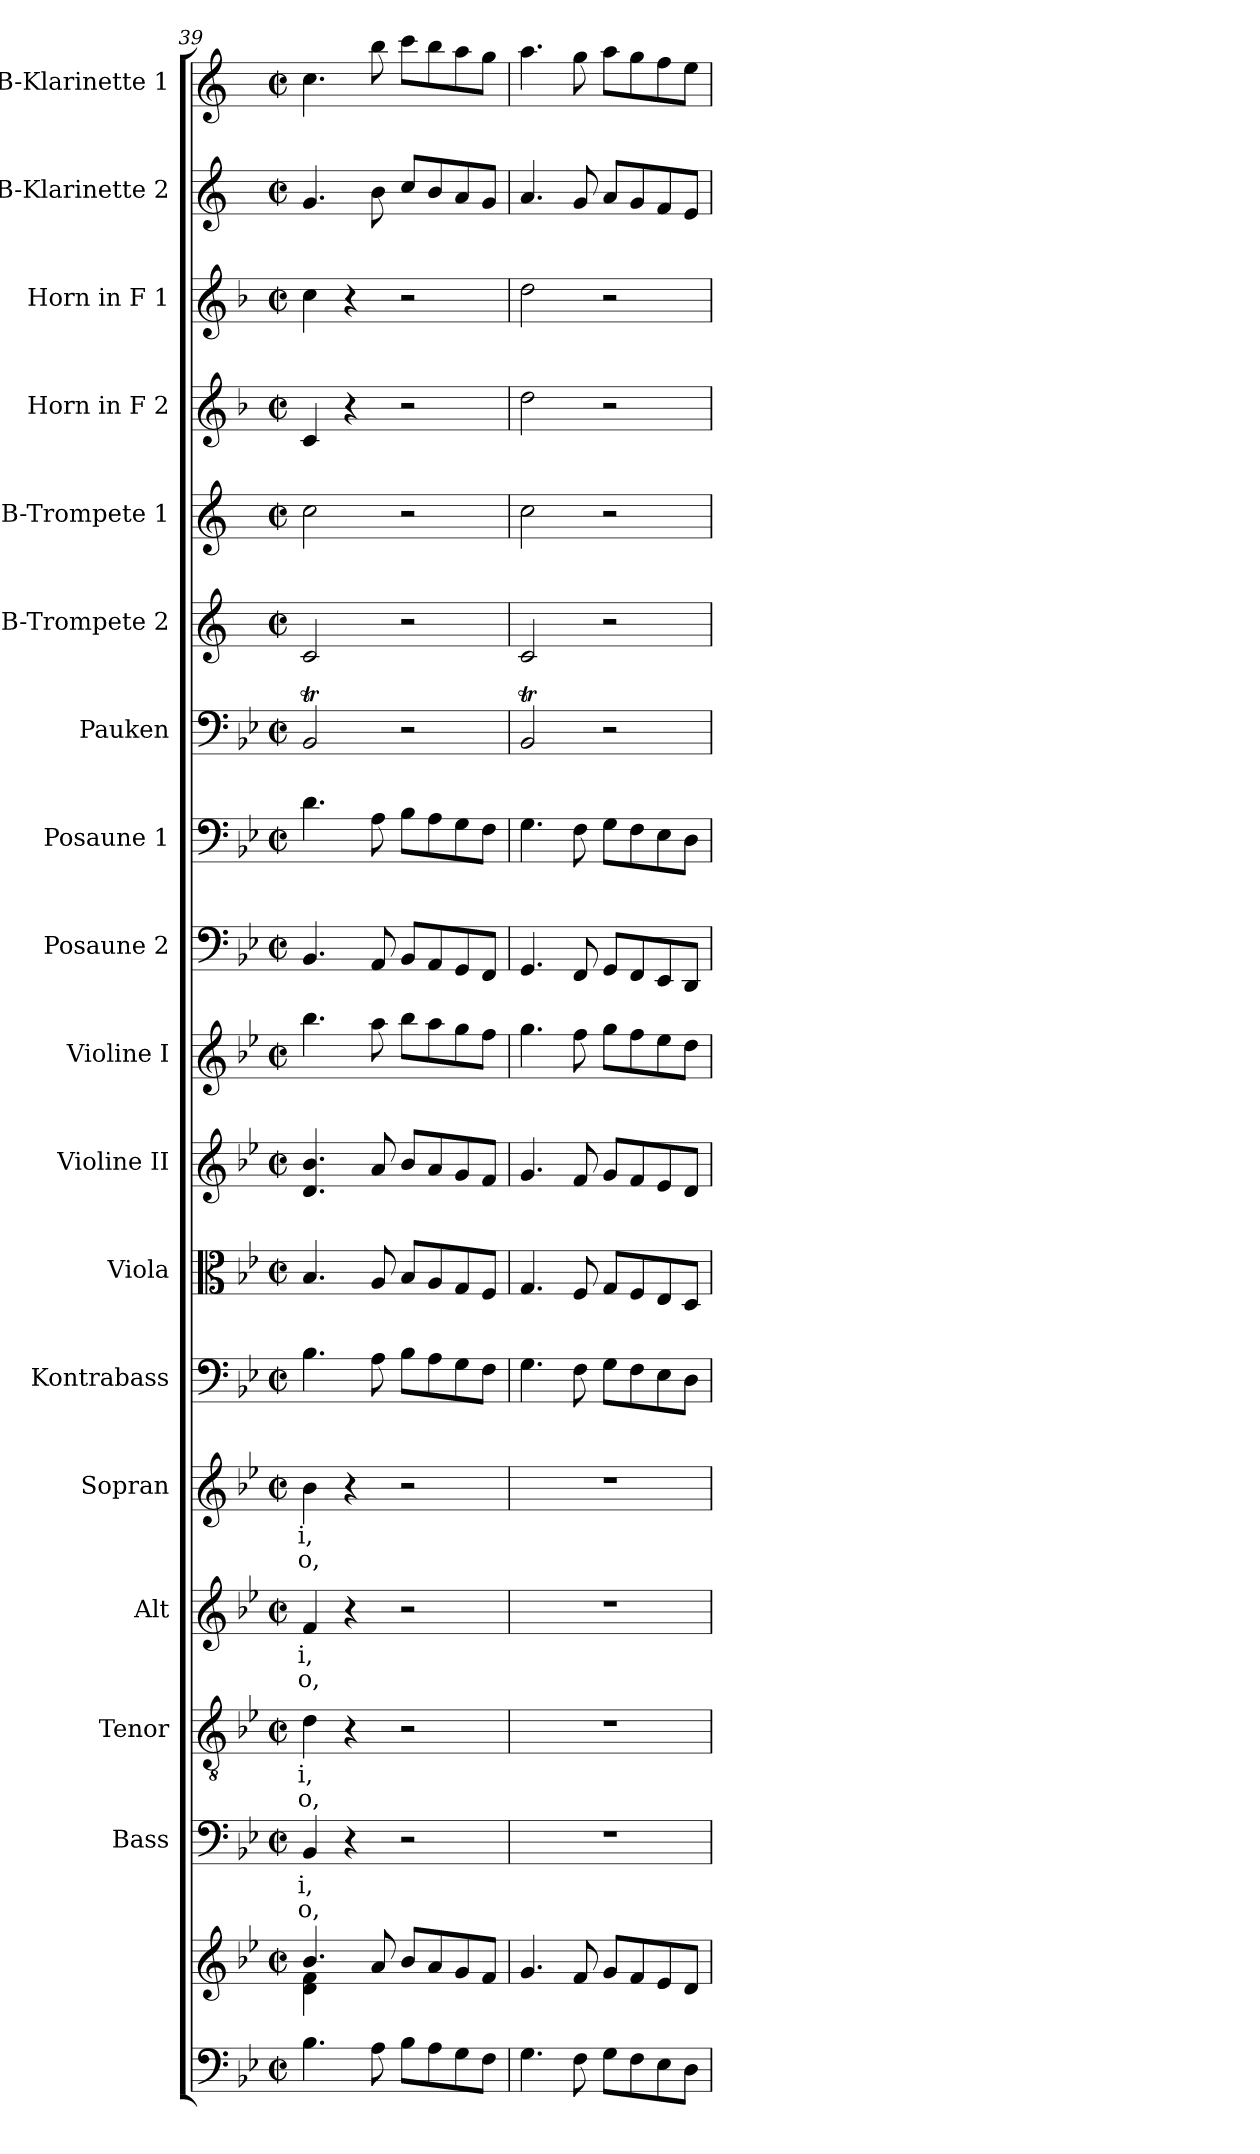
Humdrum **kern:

**kern	**kern	**kern	**text	**text	**kern	**text	**text	**kern	**text	**text	**kern	**text	**text	**kern	**kern	**kern	**kern	**kern	**kern	**kern	**kern	**kern	**kern	**kern	**kern	**kern
*part18	*part18	*part17	*part17	*part17	*part16	*part16	*part16	*part15	*part15	*part15	*part14	*part14	*part14	*part13	*part12	*part11	*part10	*part9	*part8	*part7	*part6	*part5	*part4	*part3	*part2	*part1
*staff19	*staff18	*staff17	*staff17	*staff17	*staff16	*staff16	*staff16	*staff15	*staff15	*staff15	*staff14	*staff14	*staff14	*staff13	*staff12	*staff11	*staff10	*staff9	*staff8	*staff7	*staff6	*staff5	*staff4	*staff3	*staff2	*staff1
*	*	*I"Bass	*	*	*I"Tenor	*	*	*I"Alt	*	*	*I"Sopran	*	*	*I"Kontrabass	*I"Viola	*I"Violine II	*I"Violine I	*I"Posaune 2	*I"Posaune 1	*I"Pauken	*I"B-Trompete 2	*I"B-Trompete 1	*I"Horn in F 2	*I"Horn in F 1	*I"B-Klarinette 2	*I"B-Klarinette 1
*	*	*I'B.	*	*	*I'T.	*	*	*I'A.	*	*	*I'S.	*	*	*I'Kb.	*I'Vla.	*I'Vl. II	*I'Vl. I	*I'Pos. 2	*I'Pos. 1	*I'Pk.	*I'B Trp. 2	*I'B Trp. 1	*	*	*I'Kl. 2	*I'Kl. 1
*clefF4	*clefG2	*clefF4	*	*	*clefGv2	*	*	*clefG2	*	*	*clefG2	*	*	*clefF4	*clefC3	*clefG2	*clefG2	*clefF4	*clefF4	*clefF4	*clefG2	*clefG2	*clefG2	*clefG2	*clefG2	*clefG2
*	*	*	*	*	*	*	*	*	*	*	*	*	*	*ITrd7c12	*	*	*	*	*	*	*ITrd1c2	*ITrd1c2	*ITrd4c7	*ITrd4c7	*ITrd1c2	*ITrd1c2
*k[b-e-]	*k[b-e-]	*k[b-e-]	*	*	*k[b-e-]	*	*	*k[b-e-]	*	*	*k[b-e-]	*	*	*k[b-e-]	*k[b-e-]	*k[b-e-]	*k[b-e-]	*k[b-e-]	*k[b-e-]	*k[b-e-]	*k[b-e-]	*k[b-e-]	*k[b-e-]	*k[b-e-]	*k[b-e-]	*k[b-e-]
*B-:	*B-:	*B-:	*	*	*B-:	*	*	*B-:	*	*	*B-:	*	*	*B-:	*B-:	*B-:	*B-:	*B-:	*B-:	*B-:	*B-:	*B-:	*B-:	*B-:	*B-:	*B-:
*M2/2	*M2/2	*M2/2	*	*	*M2/2	*	*	*M2/2	*	*	*M2/2	*	*	*M2/2	*M2/2	*M2/2	*M2/2	*M2/2	*M2/2	*M2/2	*M2/2	*M2/2	*M2/2	*M2/2	*M2/2	*M2/2
*met(c|)	*met(c|)	*met(c|)	*	*	*met(c|)	*	*	*met(c|)	*	*	*met(c|)	*	*	*met(c|)	*met(c|)	*met(c|)	*met(c|)	*met(c|)	*met(c|)	*met(c|)	*met(c|)	*met(c|)	*met(c|)	*met(c|)	*met(c|)	*met(c|)
=39	=39	=39	=39	=39	=39	=39	=39	=39	=39	=39	=39	=39	=39	=39	=39	=39	=39	=39	=39	=39	=39	=39	=39	=39	=39	=39
*	*^	*	*	*	*	*	*	*	*	*	*	*	*	*	*	*	*	*	*	*	*	*	*	*	*	*
!	!	!	!	!LO:LY:b	!LO:LY:b	!	!LO:LY:b	!LO:LY:b	!	!LO:LY:b	!LO:LY:b	!	!LO:LY:b	!LO:LY:b	!	!	!	!	!	!	!	!	!	!	!	!	!
4.B-\	4.b-/	4d\ 4f\	4BB-/	-i,	-o,	4d\	-i,	-o,	4f/	-i,	-o,	4b-\	-i,	-o,	4.BB-\	4.B-/	4.d/ 4.b-/	4.bb-\	4.BB-/	4.d\	2BB-T/	2B-/	2b-\	4F/	4f\	4.f/	4.b-\
.	.	2.ryy	4r	.	.	4r	.	.	4r	.	.	4r	.	.	.	.	.	.	.	.	.	.	.	4r	4r	.	.
8A\	8a/	.	.	.	.	.	.	.	.	.	.	.	.	.	8AA\	8A/	8a/	8aa\	8AA/	8A\	.	.	.	.	.	8a\	8aa\
8B-\L	8b-/L	.	2r	.	.	2r	.	.	2r	.	.	2r	.	.	8BB-\L	8B-/L	8b-/L	8bb-\L	8BB-/L	8B-\L	2r	2r	2r	2r	2r	8b-/L	8bb-\L
8A\	8a/	.	.	.	.	.	.	.	.	.	.	.	.	.	8AA\	8A/	8a/	8aa\	8AA/	8A\	.	.	.	.	.	8a/	8aa\
8G\	8g/	.	.	.	.	.	.	.	.	.	.	.	.	.	8GG\	8G/	8g/	8gg\	8GG/	8G\	.	.	.	.	.	8g/	8gg\
8F\J	8f/J	.	.	.	.	.	.	.	.	.	.	.	.	.	8FF\J	8F/J	8f/J	8ff\J	8FF/J	8F\J	.	.	.	.	.	8f/J	8ff\J
*	*v	*v	*	*	*	*	*	*	*	*	*	*	*	*	*	*	*	*	*	*	*	*	*	*	*	*	*
=40	=40	=40	=40	=40	=40	=40	=40	=40	=40	=40	=40	=40	=40	=40	=40	=40	=40	=40	=40	=40	=40	=40	=40	=40	=40	=40
4.G\	4.g/	1r	.	.	1r	.	.	1r	.	.	1r	.	.	4.GG\	4.G/	4.g/	4.gg\	4.GG/	4.G\	2BB-T/	2B-/	2b-\	2g\	2g\	4.g/	4.gg\
8F\	8f/	.	.	.	.	.	.	.	.	.	.	.	.	8FF\	8F/	8f/	8ff\	8FF/	8F\	.	.	.	.	.	8f/	8ff\
8G\L	8g/L	.	.	.	.	.	.	.	.	.	.	.	.	8GG\L	8G/L	8g/L	8gg\L	8GG/L	8G\L	2r	2r	2r	2r	2r	8g/L	8gg\L
8F\	8f/	.	.	.	.	.	.	.	.	.	.	.	.	8FF\	8F/	8f/	8ff\	8FF/	8F\	.	.	.	.	.	8f/	8ff\
8E-\	8e-/	.	.	.	.	.	.	.	.	.	.	.	.	8EE-\	8E-/	8e-/	8ee-\	8EE-/	8E-\	.	.	.	.	.	8e-/	8ee-\
8D\J	8d/J	.	.	.	.	.	.	.	.	.	.	.	.	8DD\J	8D/J	8d/J	8dd\J	8DD/J	8D\J	.	.	.	.	.	8d/J	8dd\J
=	=	=	=	=	=	=	=	=	=	=	=	=	=	=	=	=	=	=	=	=	=	=	=	=	=	=
*-	*-	*-	*-	*-	*-	*-	*-	*-	*-	*-	*-	*-	*-	*-	*-	*-	*-	*-	*-	*-	*-	*-	*-	*-	*-	*-
